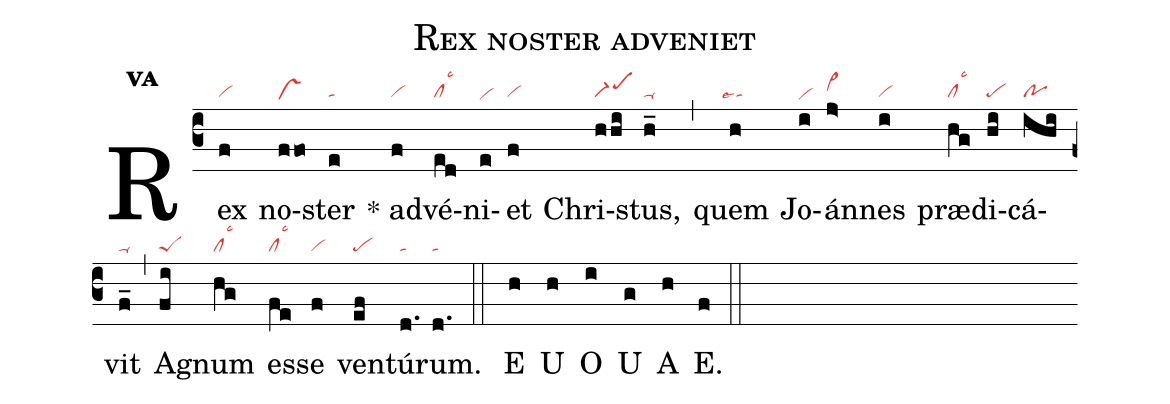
name:Rex noster adveniet;
office-part:an;
mode:5a;
nabc-lines:1;
%%
initial-style: 1;
name: Rex noster adveniet Christus;
mode: 5;
office-part: Antiphona;
annotation: Ant.;
annotation: v a;
nabc-lines: 1;
%%
(c3) Rex(f|vi) no(ffo|vshe)ster(e|ta) <sp>*</sp> ad(f|vi)vé(ed|cllsc3)ni(e|vihe)et(f|vi) Chri(hhi|scM1)stus,(h_|ta-) (,) quem(h|``talse4) Jo(i|vihe)án(j>|vi>hh)nes(i|vi) præ(hg|cllsc3)di(hi|pe)cá(ihi|po)vit(f_|ta-) (,) A(fi|peS)gnum(hg|cllsc3) es(fe|cllsc3)se(f|vi) ven(ef|pe)tú(d.|ta)rum.(d.|ta) (::) <eu> E(h) U(h) O(i) U(g) A(h) E.(f) </eu> (::)
